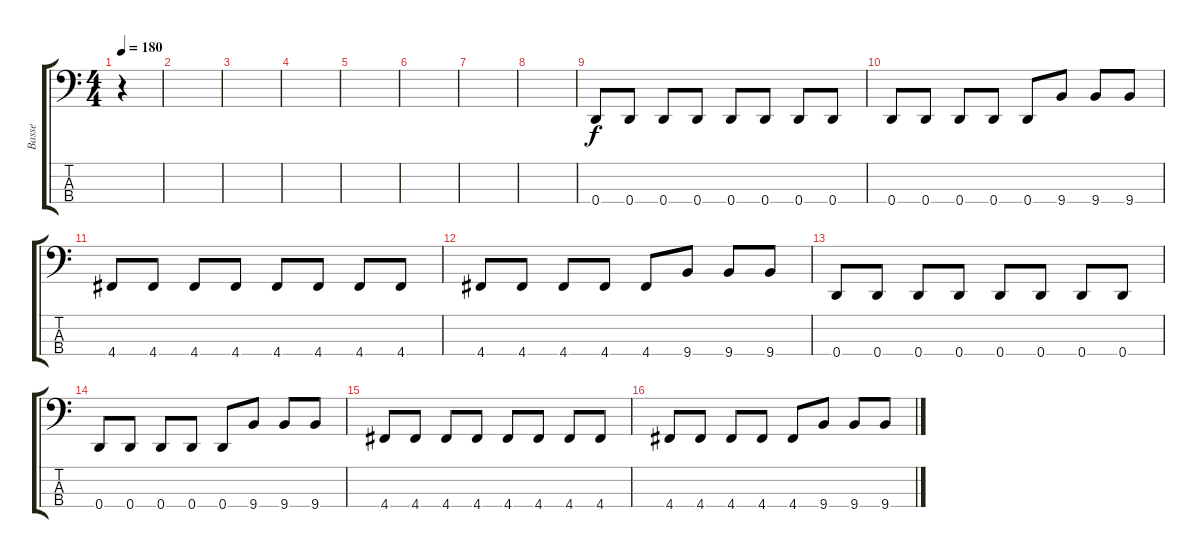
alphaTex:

\track ("Basse" "Basse") {instrument electricbasspick}
\staff {score tabs}
\tuning (G2 D2 A1 D1) {hide}
\ts (4 4)
\tempo 180
\clef f4
\ks c
r.4{dy f instrument electricbasspick} |
|
|
|
|
|
|
|
0.4.8 0.4.8 0.4.8 0.4.8 0.4.8 0.4.8 0.4.8 0.4.8 |
0.4.8 0.4.8 0.4.8 0.4.8 0.4.8 9.4.8 9.4.8 9.4.8 |
4.4.8 4.4.8 4.4.8 4.4.8 4.4.8 4.4.8 4.4.8 4.4.8 |
4.4.8 4.4.8 4.4.8 4.4.8 4.4.8 9.4.8 9.4.8 9.4.8 |
0.4.8 0.4.8 0.4.8 0.4.8 0.4.8 0.4.8 0.4.8 0.4.8 |
0.4.8 0.4.8 0.4.8 0.4.8 0.4.8 9.4.8 9.4.8 9.4.8 |
4.4.8 4.4.8 4.4.8 4.4.8 4.4.8 4.4.8 4.4.8 4.4.8 |
4.4.8 4.4.8 4.4.8 4.4.8 4.4.8 9.4.8 9.4.8 9.4.8
